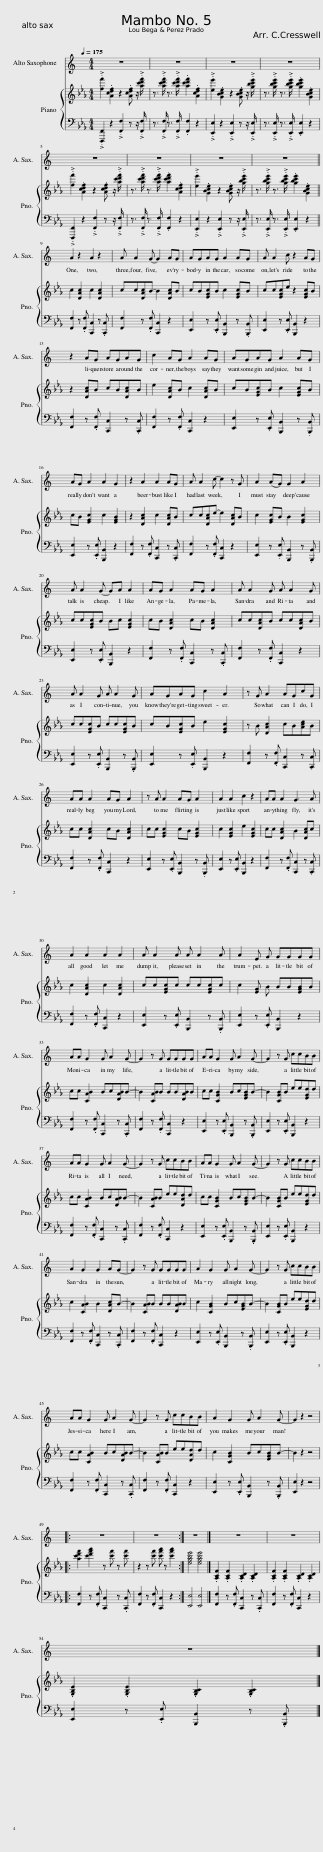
X:1
%%score 1 { 2 | 3 }
L:1/8
Q:1/4=175
M:4/4
I:linebreak $
K:Eb
V:1 treble transpose=-9
V:2 treble
V:3 bass
V:1
[K:C] z8 | z8 | z8 | z8 |$ z8 | %5
 z8 | z8 | z8 ||$ A2 z2 A2 z2 | A A2 G- G2 AG | %10
 AGAG A2 AG | A A2 c z2 AG |$ z2 AG AGAG | c2 AG A2 AG | AGAG A2 AG |$ %15
 AG A2 A2 G2 | z2 A2 A2 AG | A A2 c- c2 z G | A2 (AG) G2 A2 |$ A A2 G- GA A2 | %20
 AG A2 AG A2 | A A2 G A A2 G |$ A A2 G A A2 G | AGAG c2 A2 | z G A2 AGcG |$ %25
 AA A2 AG A2 | z A A2 AG A2 | A2 A2 c2 z2 | AA A2 G3 A |$ A2 A2 A2 A2 | %30
 A A2 A A A2 A | A2 E G GGGG |$ AA G2 G A2 G- | G2 z G GGGG | AA G2 G A2 G- | %35
 G2 z G ccBB |$ AA G2 G A2 G- | G2 z G ccBB | AA G2 G A2 G- | G2 z G ccBB |$ %40
 A2 G2 G2 AG- | G2 z G GGGG | A2 G2 G A2 G- | G2 z G ccBB |$ AA G2 G A2 G- | %45
 G2 z G ccBB | A2 G2 G A2 G- | G2 z2 z4 |:$ z8 | z8 :| %50
 z8 |] z8 | z8 |$ z8 |] %54
V:2
 .[ff']2 .[Acdf]2 z2 .[Acdf] z/ .[ac'd'f']/ | z3/2 .[ac'd'f']/ z3/2 .[ac'd'f']/ .[ac'd'f']2 .[Acdf]2 | .[ee']2 .[GBce]2 z2 .[GBce] z/ .[gbc'e']/ | z3/2 .[gbc'e']/ z3/2 .[gbc'e']/ .[gbc'e']2 .[GBce]2 |$ .[ff']2 .[Acdf]2 z2 .[Acdf] z/ .[ac'd'f']/ | %5
 z3/2 .[ac'd'f']/ z3/2 .[ac'd'f']/ .[ac'd'f']2 .[Acdf]2 | .[ee']2 .[GBce]2 z2 .[GBce] z/ .[gbc'e']/ | z3/2 .[gbc'e']/ z3/2 .[gbc'e']/ .[gbc'e']2 .[GBce]2 ||$ c2 [DAc]2 c2 [DAc]2 | cc[DAc]B- B2 [DAc]B | %10
 cB[EGc]B c2 [EGc]B | cc[EGc]e z2 [EGc]B |$ z2 [DAc]B cB[DAc]B | e2 [DAc]B c2 [DAc]B | cB[EGc]B c2 [EGc]B |$ %15
 cB [EGc]2 c2 [EGB]2 | z2 [DAc]2 c2 [DAc]B | cc[DAc]e- e2 [DAc]B | c2 [EGc]B B2 [EGc]2 |$ cc[EGc]B Bc [EGc]2 | %20
 cB [DAc]2 cB [DAc]2 | cc[DAc]B cc[DAc]B |$ cc[EGc]B cc[EGc]B | cB[EGc]B e2 [EGc]2 | z B [DAc]2 cB[Ace]B |$ %25
 cc [DAc]2 cB [DAc]2 | cc [EGc]2 cB [EGc]2 | c2 [EGc]2 e2 [EGc]2 | cc [DAc]2 B2 [DAc]c |$ c2 [DAc]2 c2 [DAc]2 | %30
 cc[EGc]c cc[EGc]c | c2 [EG] B BB[EGB]B |$ cc [CAB]2 Bc[DAB]B- | B2 [CAB]B BB[DAB]B | cc [CGB]2 Bc[EGB]B- | %35
 B2 [CGB]B ee[EGd]d |$ cc [CAB]2 Bc[DAB]B- | B2 [CAB]B ee[DAd]d | cc [CGB]2 Bc[EGB]B- | B2 [CGB]B ee[EGd]d |$ %40
 c2 [CAB]2 B2 [DAc]B- | B2 [CAB]B BB[DAB]B | c2 [CGB]2 Bc[EGB]B- | B2 [CGB]B ee[EGd]d |$ cc [CAB]2 Bc[DAB]B- | %45
 B2 [CAB]B ee[DAd]d | c2 [CGB]2 Bc[EGB]B- | B2 z2 z4 |:$ [ac'd'f']2 [c'd'f'a']2 z [c'f'] z [c'f'] | z2 z [c'f'] [c'f'a'] z [c'f'a']2 :| %50
 [egbe']4 [egbe']4 |] .[A,CF]2 .[A,CF]2 .[A,CD]2 .[A,CD]2 | .[A,CF]2 .[A,CF]2 .[A,CD]2 .[A,CD]2 |$ .[G,B,E]2 .[G,B,E]2 .[G,B,C]2 .[G,B,C]2 |] %54
V:3
 .[F,,,F,,]2 z2 .[F,,F,]2 z z/ .[F,,F,]/ | z3/2 .[F,,F,]/ z3/2 .[F,,F,]/ .[F,,F,]2 z2 | .[E,,E,]2 z2 .[E,,E,]2 z z/ .[E,,E,]/ | z3/2 .[E,,E,]/ z3/2 .[E,,E,]/ .[E,,E,]2 z2 |$ .[F,,,F,,]2 z2 .[F,,F,]2 z z/ .[F,,F,]/ | %5
 z3/2 .[F,,F,]/ z3/2 .[F,,F,]/ .[F,,F,]2 z2 | .[E,,E,]2 z2 .[E,,E,]2 z z/ .[E,,E,]/ | z3/2 .[E,,E,]/ z3/2 .[E,,E,]/ .[E,,E,]2 z2 ||$ [F,,F,]2 z .[F,,F,] [C,,C,]2 z .[C,,C,] | [F,,F,]2 z .[F,,F,] [C,,C,]2 z2 | %10
 [E,,E,]2 z .[E,,E,] [B,,,B,,]2 z .[B,,,B,,] | [E,,E,]2 z .[E,,E,] [B,,,B,,]2 z2 |$ [F,,F,]2 z .[F,,F,] [C,,C,]2 z .[C,,C,] | [F,,F,]2 z .[F,,F,] [C,,C,]2 z2 | [E,,E,]2 z .[E,,E,] [B,,,B,,]2 z .[B,,,B,,] |$ %15
 [E,,E,]2 z .[E,,E,] [B,,,B,,]2 z2 | [F,,F,]2 z .[F,,F,] [C,,C,]2 z .[C,,C,] | [F,,F,]2 z .[F,,F,] [C,,C,]2 z2 | [E,,E,]2 z .[E,,E,] [B,,,B,,]2 z .[B,,,B,,] |$ [E,,E,]2 z .[E,,E,] [B,,,B,,]2 z2 | %20
 [F,,F,]2 z .[F,,F,] [C,,C,]2 z .[C,,C,] | [F,,F,]2 z .[F,,F,] [C,,C,]2 z2 |$ [E,,E,]2 z .[E,,E,] [B,,,B,,]2 z .[B,,,B,,] | [E,,E,]2 z .[E,,E,] [B,,,B,,]2 z2 | [F,,F,]2 z .[F,,F,] [C,,C,]2 z .[C,,C,] |$ %25
 [F,,F,]2 z .[F,,F,] [C,,C,]2 z2 | [E,,E,]2 z .[E,,E,] [B,,,B,,]2 z .[B,,,B,,] | [E,,E,]2 z .[E,,E,] [B,,,B,,]2 z2 | [F,,F,]2 z .[F,,F,] [C,,C,]2 z .[C,,C,] |$ [F,,F,]2 z .[F,,F,] [C,,C,]2 z2 | %30
 [E,,E,]2 z .[E,,E,] [B,,,B,,]2 z .[B,,,B,,] | [E,,E,]2 z .[E,,E,] [B,,,B,,]2 z2 |$ [F,,F,]2 z .[F,,F,] [C,,C,]2 z .[C,,C,] | [F,,F,]2 z .[F,,F,] [C,,C,]2 z2 | [E,,E,]2 z .[E,,E,] [B,,,B,,]2 z .[B,,,B,,] | %35
 [E,,E,]2 z .[E,,E,] [B,,,B,,]2 z2 |$ [F,,F,]2 z .[F,,F,] [C,,C,]2 z .[C,,C,] | [F,,F,]2 z .[F,,F,] [C,,C,]2 z2 | [E,,E,]2 z .[E,,E,] [B,,,B,,]2 z .[B,,,B,,] | [E,,E,]2 z .[E,,E,] [B,,,B,,]2 z2 |$ %40
 [F,,F,]2 z .[F,,F,] [C,,C,]2 z .[C,,C,] | [F,,F,]2 z .[F,,F,] [C,,C,]2 z2 | [E,,E,]2 z .[E,,E,] [B,,,B,,]2 z .[B,,,B,,] | [E,,E,]2 z .[E,,E,] [B,,,B,,]2 z2 |$ [F,,F,]2 z .[F,,F,] [C,,C,]2 z .[C,,C,] | %45
 [F,,F,]2 z .[F,,F,] [C,,C,]2 z2 | [E,,E,]2 z .[E,,E,] [B,,,B,,]2 z .[B,,,B,,] | [E,,E,]2 z2 z4 |:$ [F,,F,]2 z .[F,,F,] [C,,C,]2 z .[C,,C,] | [F,,F,]2 z .[F,,F,] [C,,C,]2 z2 :| %50
 [E,,E,]4 [E,,E,]4 |] [F,,F,]2 z .[F,,F,] [C,,C,]2 z .[C,,C,] | [F,,F,]2 z .[F,,F,] [C,,C,]2 z2 |$ [E,,E,]2 z .[E,,E,] [B,,,B,,]2 z .[B,,,B,,] |] %54
